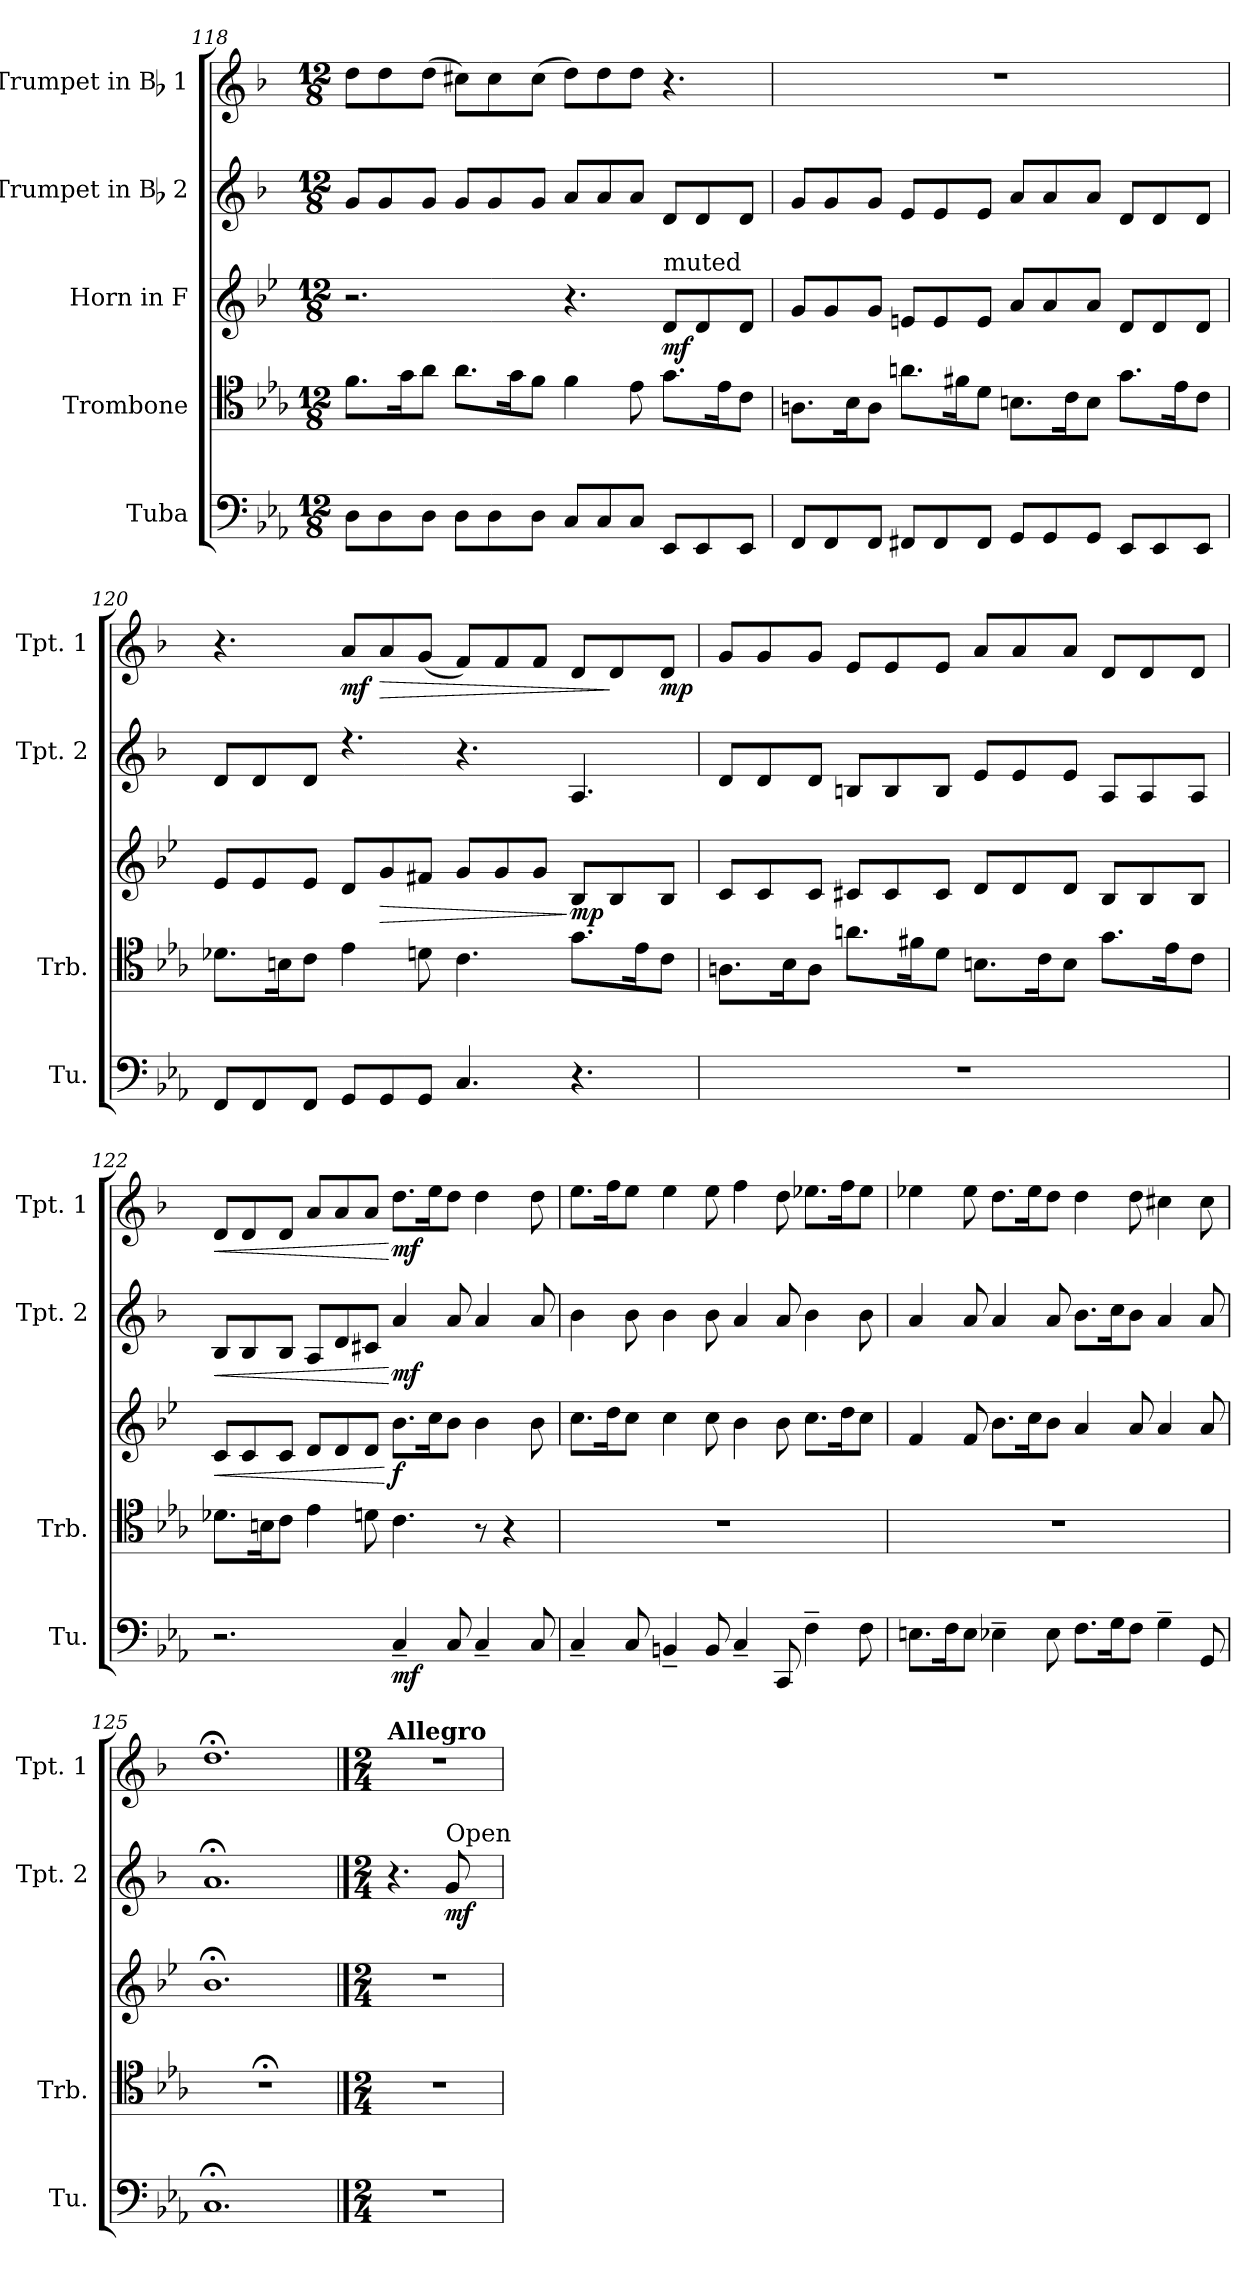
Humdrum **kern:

**kern	**dynam	**kern	**kern	**dynam	**kern	**dynam	**kern	**dynam
*part5	*part5	*part4	*part3	*part3	*part2	*part2	*part1	*part1
*staff5	*staff5	*staff4	*staff3	*staff3	*staff2	*staff2	*staff1	*staff1
*I"Tuba	*	*I"Trombone	*I"Horn in F	*	*I"Trumpet in Bb 2	*	*I"Trumpet in Bb 1	*
*I'Tu.	*	*I'Trb.	*	*	*I'Tpt. 2	*	*I'Tpt. 1	*
*clefF4	*	*clefC4	*clefG2	*	*clefG2	*	*clefG2	*
*	*	*	*ITrd4c7	*	*ITrd1c2	*	*ITrd1c2	*
*k[b-e-a-]	*	*k[b-e-a-]	*k[b-e-a-]	*	*k[b-e-a-]	*	*k[b-e-a-]	*
*M12/8	*	*M12/8	*M12/8	*	*M12/8	*	*M12/8	*
=118	=118	=118	=118	=118	=118	=118	=118	=118
8D\L	.	8.f\L	2.r	.	8f/L	.	8cc\L	.
8D\	.	.	.	.	8f/	.	8cc\	.
.	.	16g\K	.	.	.	.	.	.
8D\J	.	8a-\J	.	.	8f/J	.	(8cc\J	.
8D\L	.	8.a-\L	.	.	8f/L	.	8bn\L)	.
8D\	.	.	.	.	8f/	.	8b\	.
.	.	16g\K	.	.	.	.	.	.
8D\J	.	8f\J	.	.	8f/J	.	(8b\J	.
8C/L	.	4f\	4.r	.	8g/L	.	8cc\L)	.
8C/	.	.	.	.	8g/	.	8cc\	.
8C/J	.	8e-\	.	.	8g/J	.	8cc\J	.
!	!	!	!LO:TX:a:t=muted	!	!	!	!	!
!	!	!	!	!LO:DY:b	!	!	!	!
8EE-/L	.	8.g\L	8G/L	mf	8c/L	.	4.r	.
8EE-/	.	.	8G/	.	8c/	.	.	.
.	.	16e-\K	.	.	.	.	.	.
8EE-/J	.	8c\J	8G/J	.	8c/J	.	.	.
=119	=119	=119	=119	=119	=119	=119	=119	=119
8FF/L	.	8.An\L	8c/L	.	8f/L	.	1.r	.
8FF/	.	.	8c/	.	8f/	.	.	.
.	.	16B-\K	.	.	.	.	.	.
8FF/J	.	8A\J	8c/J	.	8f/J	.	.	.
8FF#X/L	.	8.an\L	8An/L	.	8d/L	.	.	.
8FF#/	.	.	8A/	.	8d/	.	.	.
.	.	16f#X\K	.	.	.	.	.	.
8FF#/J	.	8d\J	8A/J	.	8d/J	.	.	.
8GG/L	.	8.Bn\L	8d/L	.	8g/L	.	.	.
8GG/	.	.	8d/	.	8g/	.	.	.
.	.	16c\K	.	.	.	.	.	.
8GG/J	.	8B\J	8d/J	.	8g/J	.	.	.
8EE-/L	.	8.g\L	8G/L	.	8c/L	.	.	.
8EE-/	.	.	8G/	.	8c/	.	.	.
.	.	16e-\K	.	.	.	.	.	.
8EE-/J	.	8c\J	8G/J	.	8c/J	.	.	.
!!LO:LB:g=z
=120	=120	=120	=120	=120	=120	=120	=120	=120
8FF/L	.	8.d-X\L	8A-/L	.	8c/L	.	4.r	.
8FF/	.	.	8A-/	.	8c/	.	.	.
.	.	16Bn\K	.	.	.	.	.	.
8FF/J	.	8c\J	8A-/J	.	8c/J	.	.	.
!	!	!	!	!	!	!	!	!LO:DY:b
8GG/L	.	4e-\	8G/L	.	4.rdd	.	8g/L	mf
!	!	!	!	!LO:HP:b	!	!	!	!LO:HP:b
8GG/	.	.	8c/	>	.	.	8g/	>
8GG/J	.	8dn\	8Bn/J	.	.	.	(8f/J	.
4.C/	.	4.c\	8c/L	.	4.r	.	8e-/L)	.
.	.	.	8c/	.	.	.	8e-/	.
.	.	.	8c/J	.	.	.	8e-/J	.
!	!	!	!	!LO:DY:n=1:b	!	!	!	!
4.r	.	8.g\L	8E-/L	] mp	4.G/	.	8c/L	.
.	.	.	8E-/	.	.	.	8c/	]
.	.	16e-\K	.	.	.	.	.	.
!	!	!	!	!	!	!	!	!LO:DY:b
.	.	8c\J	8E-/J	.	.	.	8c/J	mp
=121	=121	=121	=121	=121	=121	=121	=121	=121
1.r	.	8.An\L	8F/L	.	8c/L	.	8f/L	.
.	.	.	8F/	.	8c/	.	8f/	.
.	.	16B-\K	.	.	.	.	.	.
.	.	8A\J	8F/J	.	8c/J	.	8f/J	.
.	.	8.an\L	8F#X/L	.	8An/L	.	8d/L	.
.	.	.	8F#/	.	8A/	.	8d/	.
.	.	16f#X\K	.	.	.	.	.	.
.	.	8d\J	8F#/J	.	8A/J	.	8d/J	.
.	.	8.Bn\L	8G/L	.	8d/L	.	8g/L	.
.	.	.	8G/	.	8d/	.	8g/	.
.	.	16c\K	.	.	.	.	.	.
.	.	8B\J	8G/J	.	8d/J	.	8g/J	.
.	.	8.g\L	8E-/L	.	8G/L	.	8c/L	.
.	.	.	8E-/	.	8G/	.	8c/	.
.	.	16e-\K	.	.	.	.	.	.
.	.	8c\J	8E-/J	.	8G/J	.	8c/J	.
!!LO:PB:g=z
=122	=122	=122	=122	=122	=122	=122	=122	=122
!	!	!	!	!LO:HP:b	!	!LO:HP:b	!	!LO:HP:b
2.r	.	8.d-X\L	8F/L	<	8A-/L	<	8c/L	<
.	.	.	8F/	.	8A-/	.	8c/	.
.	.	16Bn\K	.	.	.	.	.	.
.	.	8c\J	8F/J	.	8A-/J	.	8c/J	.
.	.	4e-\	8G/L	.	8G/L	.	8g/L	.
.	.	.	8G/	.	8c/	.	8g/	.
.	.	8dn\	8G/J	.	8Bn/J	.	8g/J	.
!	!LO:DY:b	!	!	!LO:DY:n=1:b	!	!LO:DY:n=1:b	!	!LO:DY:n=1:b
4C~/	mf	4.c\	8.e-\L	[ f	4g/	[ mf	8.cc\L	[ mf
.	.	.	16f\K	.	.	.	16dd\K	.
8C/	.	.	8e-\J	.	8g/	.	8cc\J	.
4C~/	.	8r	4e-\	.	4g/	.	4cc\	.
.	.	4r	.	.	.	.	.	.
8C/	.	.	8e-\	.	8g/	.	8cc\	.
=123	=123	=123	=123	=123	=123	=123	=123	=123
4C~/	.	1.r	8.f\L	.	4a-\	.	8.dd\L	.
.	.	.	16g\K	.	.	.	16ee-\K	.
8C/	.	.	8f\J	.	8a-\	.	8dd\J	.
4BBn~/	.	.	4f\	.	4a-\	.	4dd\	.
8BB/	.	.	8f\	.	8a-\	.	8dd\	.
4C~/	.	.	4e-\	.	4g/	.	4ee-\	.
8CC/	.	.	8e-\	.	8g/	.	8cc\	.
4F~\	.	.	8.f\L	.	4a-\	.	8.dd-X\L	.
.	.	.	16g\K	.	.	.	16ee-\K	.
8F\	.	.	8f\J	.	8a-\	.	8dd-\J	.
!!LO:LB:g=z
=124	=124	=124	=124	=124	=124	=124	=124	=124
8.En\L	.	1.r	4B-/	.	4g/	.	4dd-X\	.
16F\K	.	.	.	.	.	.	.	.
8E\J	.	.	8B-/	.	8g/	.	8dd-\	.
4E-X~\	.	.	8.e-\L	.	4g/	.	8.cc\L	.
.	.	.	16f\K	.	.	.	16dd-\K	.
8E-\	.	.	8e-\J	.	8g/	.	8cc\J	.
8.F\L	.	.	4d/	.	8.a-\L	.	4cc\	.
16G\K	.	.	.	.	16b-\K	.	.	.
8F\J	.	.	8d/	.	8a-\J	.	8cc\	.
4G~\	.	.	4d/	.	4g/	.	4bn\	.
8GG/	.	.	8d/	.	8g/	.	8b\	.
=125	=125	=125	=125	=125	=125	=125	=125	=125
1.C;<Z	.	1.r;<	1.e-;<Z	.	1.g;<Z	.	1.cc;<Z	.
==126	==126	==126	==126	==126	==126	==126	==126	==126
*M2/4	*	*M2/4	*M2/4	*	*M2/4	*	*M2/4	*
*	*	*	*	*	*	*	*MM100	*
!	!	!	!	!	!	!	!LO:TX:a:B:t=Allegro	!
2r	.	2r	2r	.	4.r	.	2r	.
!	!	!	!	!	!LO:TX:a:t=Open	!	!	!
!	!	!	!	!	!	!LO:DY:b	!	!
.	.	.	.	.	8f/	mf	.	.
=	=	=	=	=	=	=	=	=
*-	*-	*-	*-	*-	*-	*-	*-	*-
